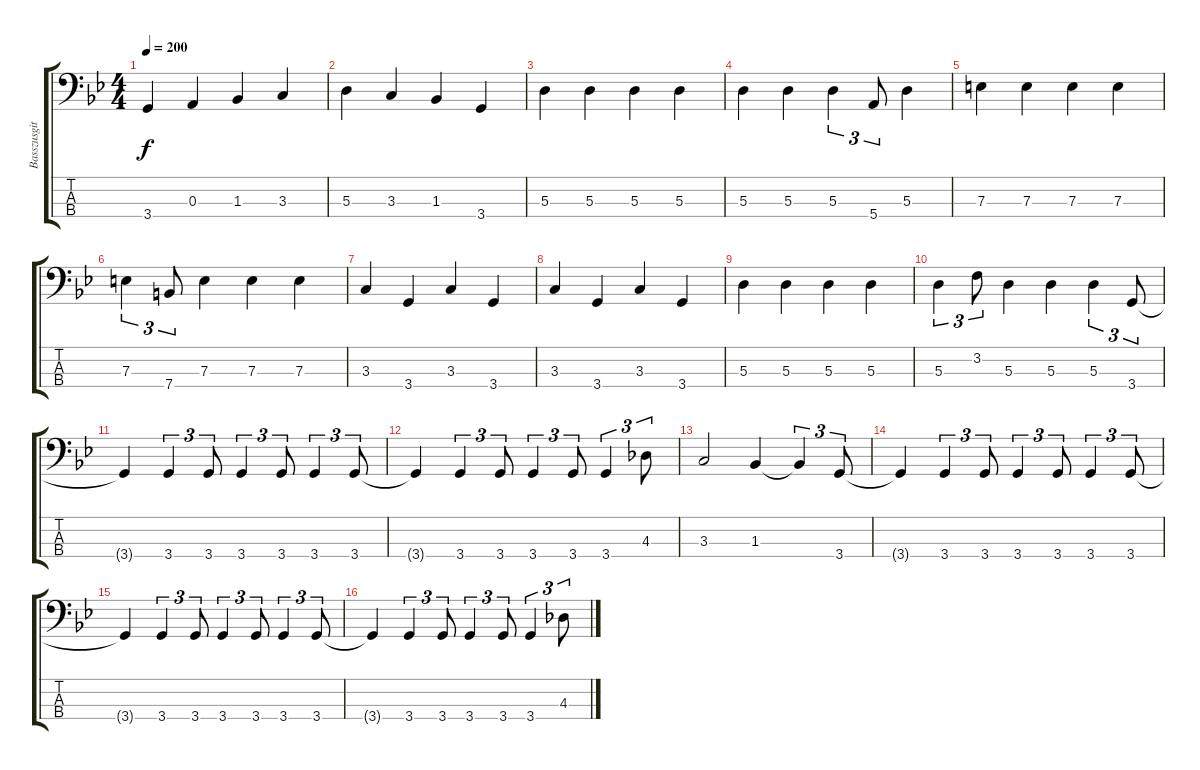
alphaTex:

\track ("Basszusgitár (Roger Glover)" "Basszusgit") {instrument electricbassfinger}
\staff {score tabs}
\tuning (G2 D2 A1 E1) {hide}
\ts (4 4)
\tempo 200
\clef f4
\ks bb
3.4.4{dy f} 0.3.4 1.3.4 3.3.4 |
5.3.4 3.3.4 1.3.4 3.4.4 |
5.3.4 5.3.4 5.3.4 5.3.4 |
5.3.4 5.3.4 5.3.4{tu (3 2)} 5.4.8{tu (3 2)} 5.3.4 |
7.3.4 7.3.4 7.3.4 7.3.4 |
7.3.4{tu (3 2)} 7.4.8{tu (3 2)} 7.3.4 7.3.4 7.3.4 |
3.3.4 3.4.4 3.3.4 3.4.4 |
3.3.4 3.4.4 3.3.4 3.4.4 |
5.3.4 5.3.4 5.3.4 5.3.4 |
5.3.4{tu (3 2)} 3.2.8{tu (3 2)} 5.3.4 5.3.4 5.3.4{tu (3 2)} 3.4.8{tu (3 2)} |
3.4{t}.4 3.4.4{tu (3 2)} 3.4.8{tu (3 2)} 3.4.4{tu (3 2)} 3.4.8{tu (3 2)} 3.4.4{tu (3 2)} 3.4.8{tu (3 2)} |
3.4{t}.4 3.4.4{tu (3 2)} 3.4.8{tu (3 2)} 3.4.4{tu (3 2)} 3.4.8{tu (3 2)} 3.4.4{tu (3 2)} 4.3.8{tu (3 2)} |
3.3.2 1.3.4 1.3{t}.4{tu (3 2)} 3.4.8{tu (3 2)} |
3.4{t}.4 3.4.4{tu (3 2)} 3.4.8{tu (3 2)} 3.4.4{tu (3 2)} 3.4.8{tu (3 2)} 3.4.4{tu (3 2)} 3.4.8{tu (3 2)} |
3.4{t}.4 3.4.4{tu (3 2)} 3.4.8{tu (3 2)} 3.4.4{tu (3 2)} 3.4.8{tu (3 2)} 3.4.4{tu (3 2)} 3.4.8{tu (3 2)} |
3.4{t}.4 3.4.4{tu (3 2)} 3.4.8{tu (3 2)} 3.4.4{tu (3 2)} 3.4.8{tu (3 2)} 3.4.4{tu (3 2)} 4.3.8{tu (3 2)}
